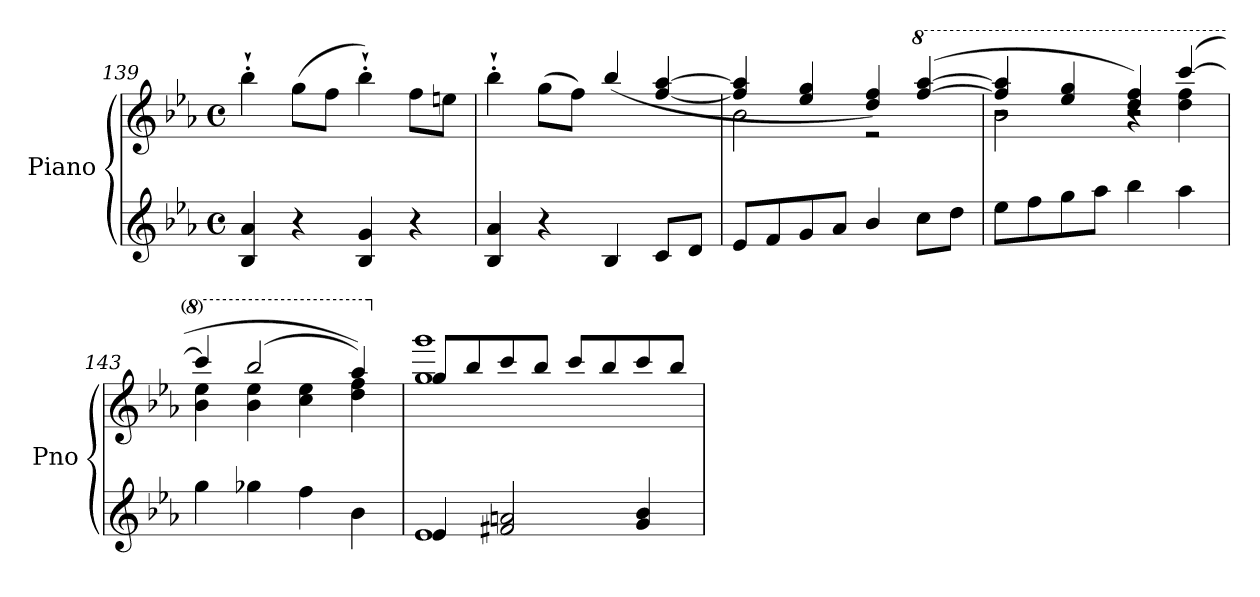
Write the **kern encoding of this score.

**kern	**kern	**dynam
*part1	*part1	*part1
*staff2	*staff1	*staff1/2
*I"Piano	*	*
*I'Pno	*	*
*clefG2	*clefG2	*
*k[b-e-a-]	*k[b-e-a-]	*
*M4/4	*M4/4	*
*met(c)	*met(c)	*
=139	=139	=139
4B-/ 4a-/	4bb-'`\	.
4r	(>8gg\L	.
.	8ff\J	.
4B-/ 4g/	4bb-'`\)	.
4r	8ff\L	.
.	8een\J	.
=140	=140	=140
4B-/ 4a-/	4bb-'`\	.
4r	(>8gg\L	.
.	8ff\J)	.
4B-/	(>4bb-/	.
8c/L	[4ff/ [4aa-/	.
8d/J	.	.
=141	=141	=141
*	*^	*
8e-/L	4ff/] 4aa-/]	2b-\	.
8f/	.	.	.
8g/	4ee-/ 4gg/	.	.
8a-/J	.	.	.
4b-/	4dd/ 4ff/)	2r	.
*	*8va	*	*
8cc\L	(>[4fff/ [4aaa-/	.	.
8dd\J	.	.	.
!!LO:LB:g=z
=142	=142	=142	=142
*	*	*^	*
8ee-\L	4fff/] 4aaa-/]	2bb-\	2r	.
8ff\	.	.	.	.
8gg\	4eee-/ 4ggg/	.	.	.
8aa-\J	.	.	.	.
4bb-\	4ddd/ 4fff/)	2r	4r	.
4aa-\	(>[4cccc/	.	4ddd\ 4fff\	.
*	*	*v	*v	*
=143	=143	=143	=143
4gg\	4cccc/]	4bb-\ 4eee-\	.
4gg-X\	(>2bbb-/	4bb-\ 4eee-\	.
4ff\	.	4ccc\ 4eee-\	.
4b-\	4aaa-/))	4ddd\ 4fff\	.
=144	=144	=144	=144
*^	*	*	*
*	*	*X8va	*	*
!	!	!	!	!LO:DY:b
4e-/	1e-	8gg/L	1gg 1ggg	other-dynamics
.	.	8bb-/	.	.
2f#X/ 2an/	.	8ccc/	.	.
.	.	8bb-/J	.	.
.	.	8ccc/L	.	.
.	.	8bb-/	.	.
4g/ 4b-/	.	8ccc/	.	.
.	.	8bb-/J	.	.
*v	*v	*	*	*
*	*v	*v	*
=	=	=
*-	*-	*-
